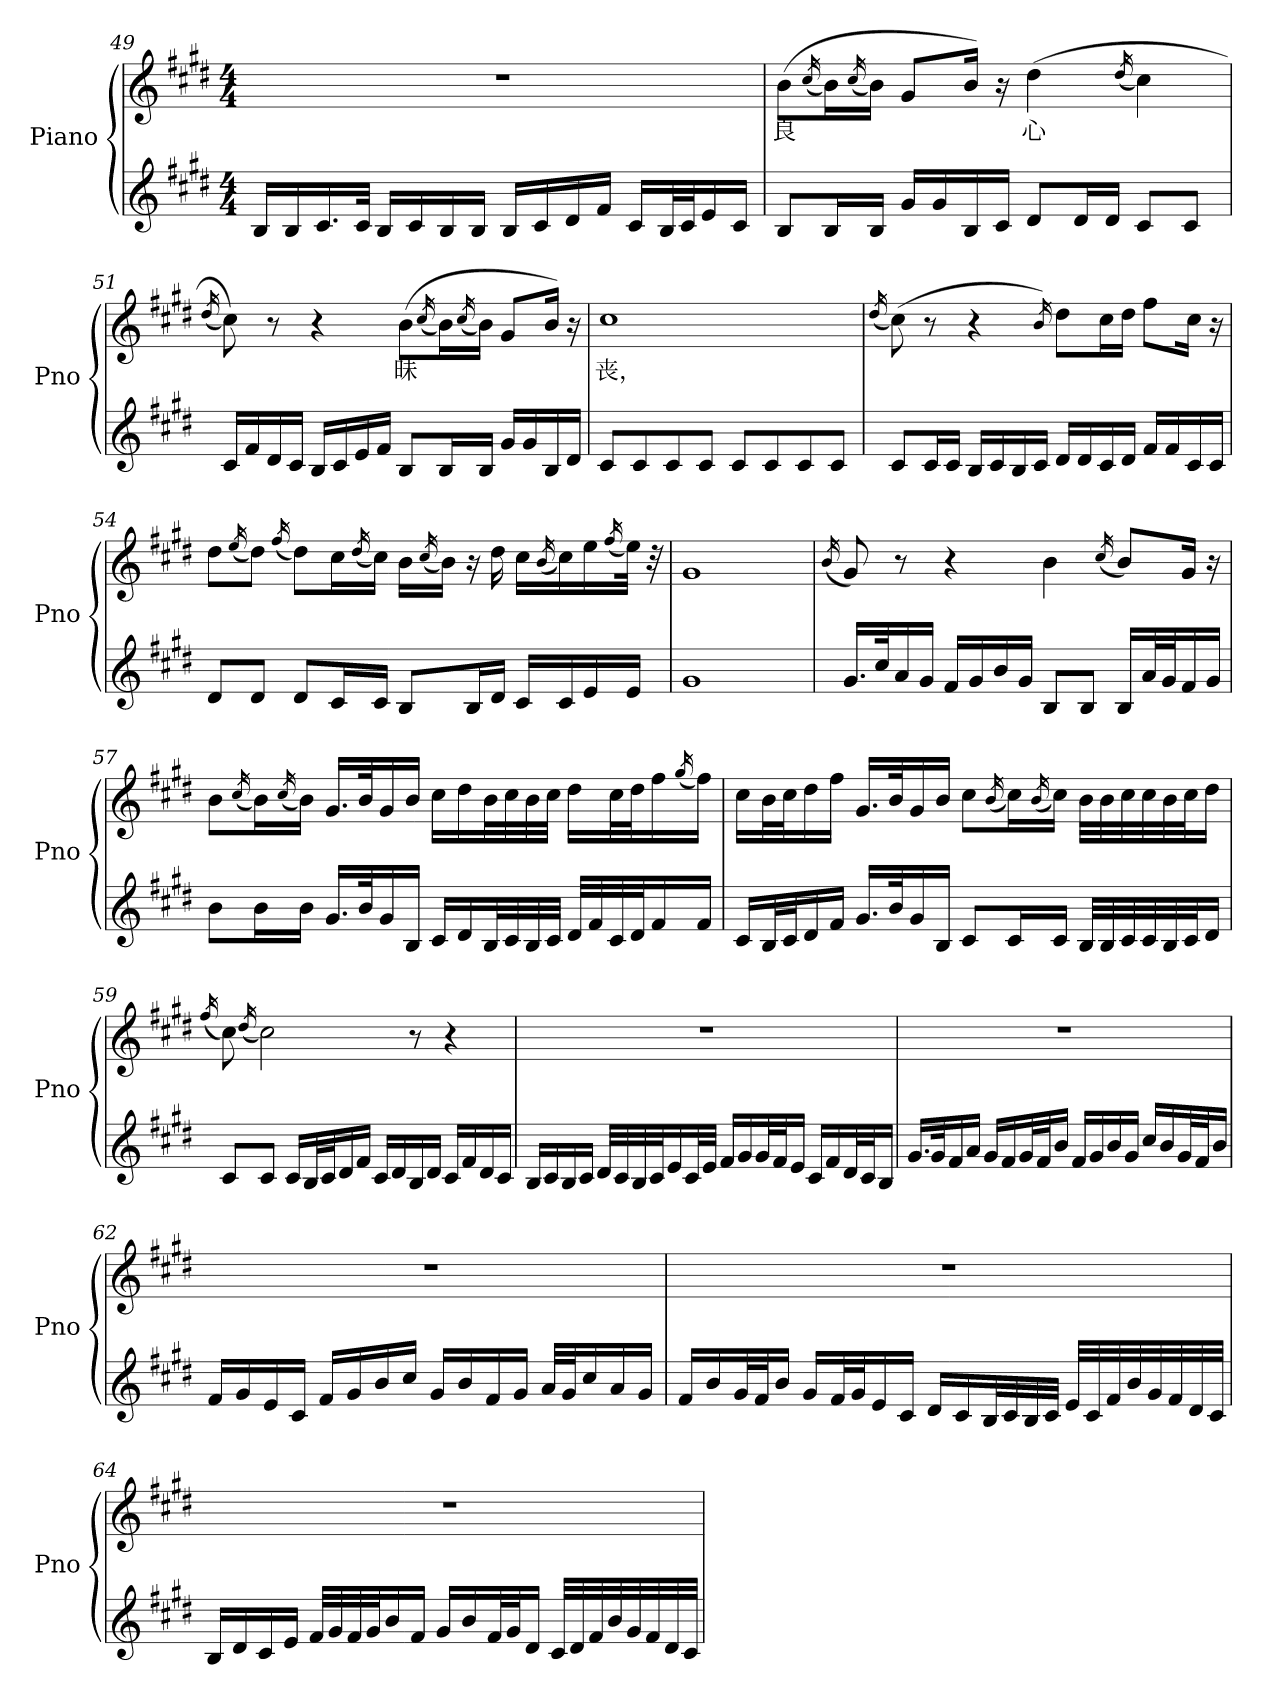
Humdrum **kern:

**kern	**kern	**text
*part2	*part1	*part1
*staff2	*staff1	*staff1
*I"Piano	*I"Piano	*
*I'Pno	*I'Pno	*
!!LO:LB:g=z
*clefG2	*clefG2	*
*k[f#c#g#d#]	*k[f#c#g#d#]	*
*M4/4	*M4/4	*
=49	=49	=49
16B/LL	1r	.
16B/	.	.
16.c#/	.	.
32c#/JJk	.	.
16B/LL	.	.
16c#/	.	.
16B/	.	.
16B/JJ	.	.
16B/LL	.	.
16c#/	.	.
16d#/	.	.
16f#/JJ	.	.
16c#/LL	.	.
32B/L	.	.
32c#/J	.	.
16e/	.	.
16c#/JJ	.	.
=50	=50	=50
!	!	!LO:LY:b
8B/L	(>8b\L	良
.	(<16qcc#/	.
16B/L	16b\L)	.
.	(<16qcc#/	.
16B/JJ	16b\JJ)	.
16g#/LL	8g#/L	.
16g#/	.	.
16B/	16b/Jk)	.
16c#/JJ	16r	.
!	!	!LO:LY:b
8d#/L	(>4dd#\	心
16d#/L	.	.
16d#/JJ	.	.
.	(<16qdd#/	.
8c#/L	4cc#\)	.
8c#/J	.	.
!!LO:PB:g=z
=51	=51	=51
.	(<16qdd#/	.
16c#/LL	8cc#\))	.
16f#/	.	.
16d#/	8r	.
16c#/JJ	.	.
16B/LL	4r	.
16c#/	.	.
16e/	.	.
16f#/JJ	.	.
!	!	!LO:LY:b
8B/L	(>8b\L	昧
.	(<16qcc#/	.
16B/L	16b\L)	.
.	(<16qcc#/	.
16B/JJ	16b\JJ)	.
16g#/LL	8g#/L	.
16g#/	.	.
16B/	16b/Jk)	.
16d#/JJ	16r	.
=52	=52	=52
!	!	!LO:LY:b
8c#/L	1cc#	丧，
8c#/	.	.
8c#/	.	.
8c#/J	.	.
8c#/L	.	.
8c#/	.	.
8c#/	.	.
8c#/J	.	.
!!LO:LB:g=z
=53	=53	=53
.	(<16qdd#/	.
8c#/L	(>8cc#\)	.
16c#/L	8r	.
16c#/JJ	.	.
16B/LL	4r	.
16c#/	.	.
16B/	.	.
16c#/JJ	.	.
.	16qb/)	.
16d#/LL	8dd#\L	.
16d#/	.	.
16c#/	16cc#\L	.
16d#/JJ	16dd#\JJ	.
16f#/LL	8ff#\L	.
16f#/	.	.
16c#/	16cc#\Jk	.
16c#/JJ	16r	.
=54	=54	=54
8d#/L	8dd#\L	.
.	(<16qee/	.
8d#/J	8dd#\J)	.
.	(<16qff#/	.
8d#/L	8dd#\L)	.
16c#/L	16cc#\L	.
.	(<16qdd#/	.
16c#/JJ	16cc#\JJ)	.
8B/L	16b\LL	.
.	(<16qcc#/	.
.	16b\JJ)	.
16B/L	16r	.
16d#/JJ	16dd#\	.
16c#/LL	16cc#\LL	.
.	(<16qb/	.
16c#/	16cc#\)	.
16e/	16ee\	.
.	(<16qff#/	.
16e/JJ	32ee\JJk)	.
.	32r	.
=55	=55	=55
1g#	1g#	.
!!LO:LB:g=z
=56	=56	=56
.	(<16qb/	.
16.g#/LL	8g#/)	.
32cc#/K	.	.
16a/	8r	.
16g#/JJ	.	.
16f#/LL	4r	.
16g#/	.	.
16b/	.	.
16g#/JJ	.	.
8B/L	4b\	.
8B/J	.	.
.	(<16qcc#/	.
16B/LL	8b/L)	.
32a/L	.	.
32g#/J	.	.
16f#/	16g#/Jk	.
16g#/JJ	16r	.
=57	=57	=57
8b\L	8b\L	.
.	(<16qcc#/	.
16b\L	16b\L)	.
.	(<16qcc#/	.
16b\JJ	16b\JJ)	.
16.g#/LL	16.g#/LL	.
32b/K	32b/K	.
16g#/	16g#/	.
16B/JJ	16b/JJ	.
16c#/LL	16cc#\LL	.
16d#/	16dd#\	.
32B/L	32b\L	.
32c#/	32cc#\	.
32B/	32b\	.
32c#/JJJ	32cc#\JJJ	.
32d#/LLL	16dd#\LL	.
32f#/	.	.
32c#/	32cc#\L	.
32d#/J	32dd#\J	.
16f#/	16ff#\	.
.	(<16qgg#/	.
16f#/JJ	16ff#\JJ)	.
!!LO:LB:g=z
=58	=58	=58
16c#/LL	16cc#\LL	.
32B/L	32b\L	.
32c#/J	32cc#\J	.
16d#/	16dd#\	.
16f#/JJ	16ff#\JJ	.
16.g#/LL	16.g#/LL	.
32b/K	32b/K	.
16g#/	16g#/	.
16B/JJ	16b/JJ	.
8c#/L	8cc#\L	.
.	(<16qb/	.
16c#/L	16cc#\L)	.
.	(<16qb/	.
16c#/JJ	16cc#\JJ)	.
32B/LLL	32b\LLL	.
32B/	32b\	.
32c#/	32cc#\	.
32c#/	32cc#\	.
32B/	32b\	.
32c#/J	32cc#\J	.
16d#/JJ	16dd#\JJ	.
=59	=59	=59
.	(<16qff#/	.
8c#/L	8cc#\)	.
.	(<16qdd#/	.
8c#/J	2cc#\)	.
16c#/LL	.	.
32B/L	.	.
32c#/J	.	.
16d#/	.	.
16f#/JJ	.	.
16c#/LL	.	.
16d#/	.	.
16B/	8r	.
16d#/JJ	.	.
16c#/LL	4r	.
16f#/	.	.
16d#/	.	.
16c#/JJ	.	.
!!LO:LB:g=z
=60	=60	=60
16B/LL	1r	.
16c#/	.	.
16B/	.	.
16c#/JJ	.	.
32d#/LLL	.	.
32c#/	.	.
32B/	.	.
32c#/J	.	.
16e/	.	.
32c#/L	.	.
32e/JJJ	.	.
16f#/LL	.	.
16g#/	.	.
32g#/L	.	.
32f#/J	.	.
16e/JJ	.	.
16c#/LL	.	.
16f#/	.	.
32d#/L	.	.
32c#/J	.	.
16B/JJ	.	.
=61	=61	=61
16.g#/LL	1r	.
32g#/K	.	.
16f#/	.	.
16a/JJ	.	.
16g#/LL	.	.
16f#/	.	.
32g#/L	.	.
32f#/J	.	.
16b/JJ	.	.
16f#/LL	.	.
16g#/	.	.
16b/	.	.
16g#/JJ	.	.
16cc#/LL	.	.
16b/	.	.
32g#/L	.	.
32f#/J	.	.
16b/JJ	.	.
!!LO:LB:g=z
=62	=62	=62
16f#/LL	1r	.
16g#/	.	.
16e/	.	.
16c#/JJ	.	.
16f#/LL	.	.
16g#/	.	.
16b/	.	.
16cc#/JJ	.	.
16g#/LL	.	.
16b/	.	.
16f#/	.	.
16g#/JJ	.	.
32a/LLL	.	.
32g#/J	.	.
16cc#/	.	.
16a/	.	.
16g#/JJ	.	.
=63	=63	=63
16f#/LL	1r	.
16b/	.	.
32g#/L	.	.
32f#/J	.	.
16b/JJ	.	.
16g#/LL	.	.
32f#/L	.	.
32g#/J	.	.
16e/	.	.
16c#/JJ	.	.
16d#/LL	.	.
16c#/	.	.
32B/L	.	.
32c#/	.	.
32B/	.	.
32c#/JJJ	.	.
32e/LLL	.	.
32c#/	.	.
32f#/	.	.
32b/	.	.
32g#/	.	.
32f#/	.	.
32d#/	.	.
32c#/JJJ	.	.
!!LO:PB:g=z
=64	=64	=64
16B/LL	1r	.
16d#/	.	.
16c#/	.	.
16e/JJ	.	.
32f#/LLL	.	.
32g#/	.	.
32f#/	.	.
32g#/J	.	.
16b/	.	.
16f#/JJ	.	.
16g#/LL	.	.
16b/	.	.
32f#/L	.	.
32g#/J	.	.
16d#/JJ	.	.
32c#/LLL	.	.
32d#/	.	.
32f#/	.	.
32b/	.	.
32g#/	.	.
32f#/	.	.
32d#/	.	.
32c#/JJJ	.	.
=	=	=
*-	*-	*-
